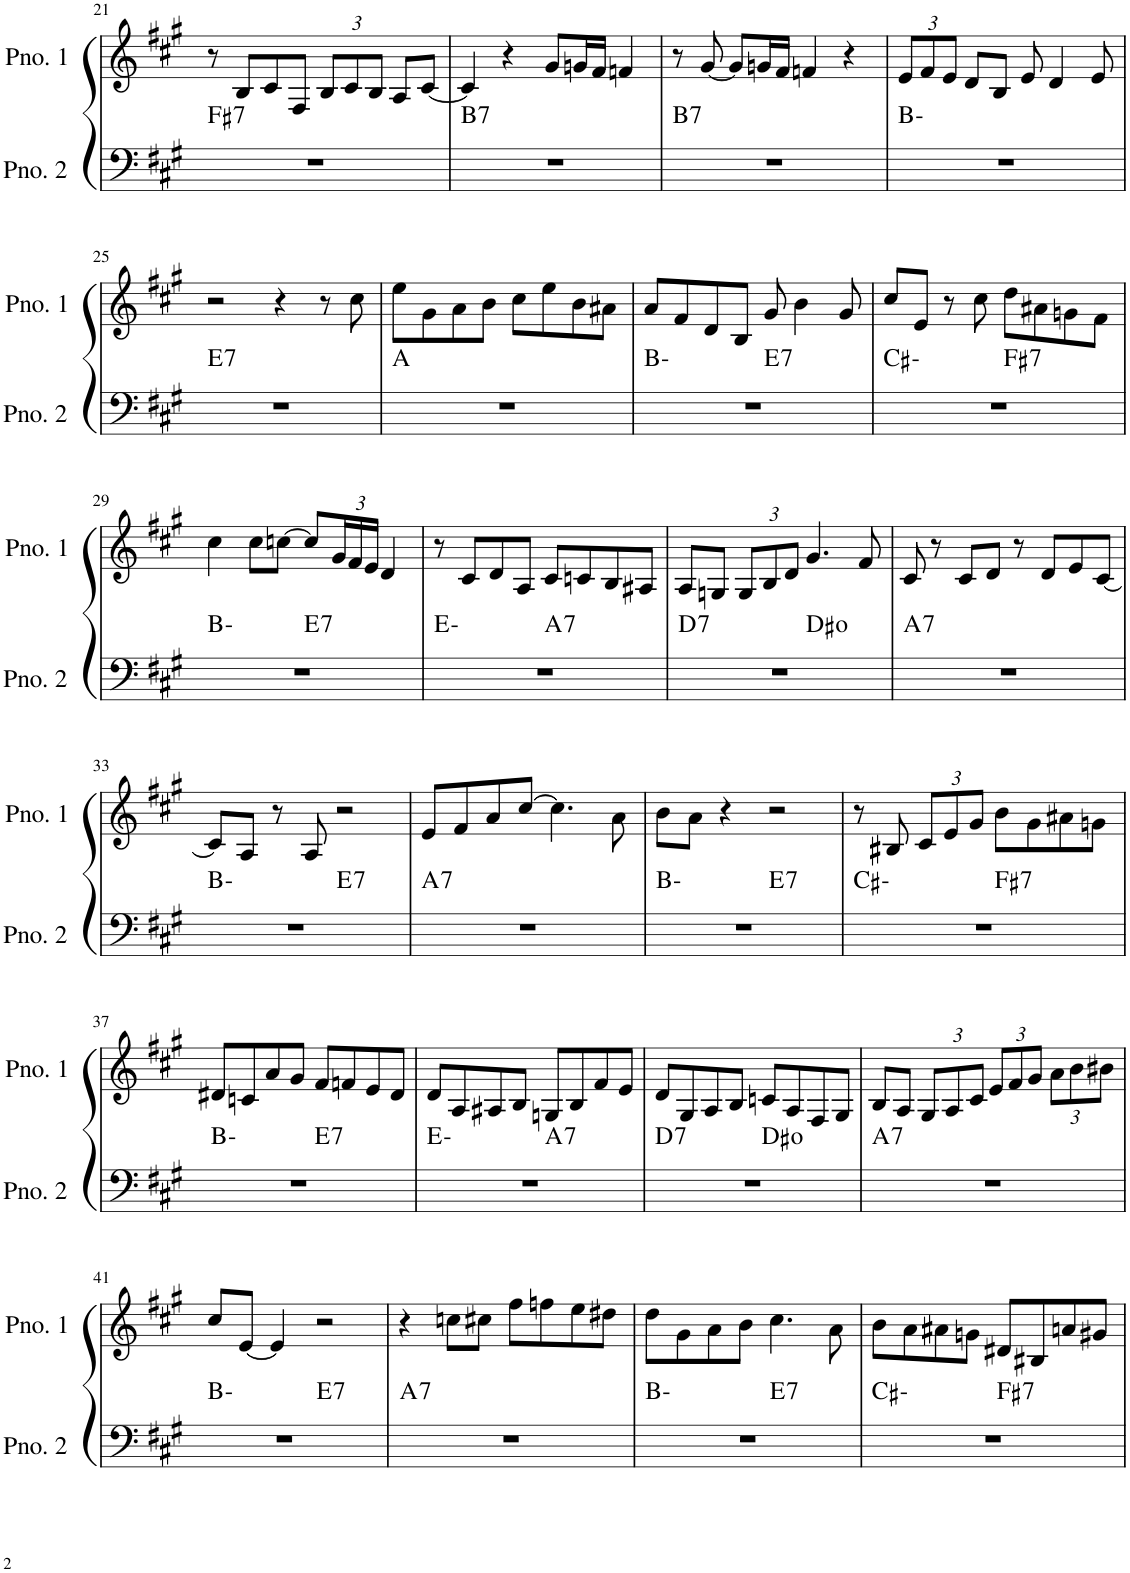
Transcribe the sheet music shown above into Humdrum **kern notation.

**kern	**harte	**kern
*part2	*part2	*part1
*staff2	*	*staff1
*I"ピアノ 2	*	*I"ピアノ 1
!!LO:PB:g=z
*clefF4	*	*clefG2
*k[f#c#g#]	*	*k[f#c#g#]
*M4/4	*	*M4/4
=21	=21	=21
!	!LO:H:kt=7	!
1r	F#:7	8r
.	.	8B/L
.	.	8c#/
.	.	8F#/J
*	*	*Xbrackettup
.	.	12B/L
.	.	12c#/
.	.	12B/J
.	.	8A/L
.	.	[8c#/J
=22	=22	=22
!	!LO:H:kt=7	!
1r	B:7	4c#/]
.	.	4r
.	.	8g#/L
.	.	16gn/L
.	.	16f#/JJ
.	.	4fn/
=23	=23	=23
!	!LO:H:kt=7	!
1r	B:7	8r
.	.	[8g#/
.	.	8g#/L]
.	.	16gn/L
.	.	16f#/JJ
.	.	4fn/
.	.	4r
=24	=24	=24
1r	B:min	12e/L
.	.	12f#/
.	.	12e/J
.	.	8d/L
.	.	8B/J
.	.	8e/
.	.	4d/
.	.	8e/
!!LO:LB:g=z
=25	=25	=25
!	!LO:H:kt=7	!
1r	E:7	2r
.	.	4r
.	.	8r
.	.	8cc#\
=26	=26	=26
1r	A:maj	8ee\L
.	.	8g#\
.	.	8a\
.	.	8b\J
.	.	8cc#\L
.	.	8ee\
.	.	8b\
.	.	8a#X\J
=27	=27	=27
*^	*	*
1r	2ryy	B:min	8a/L
.	.	.	8f#/
.	.	.	8d/
.	.	.	8B/J
!	!	!LO:H:kt=7	!
.	2ryy	E:7	8g#/
.	.	.	4b\
.	.	.	8g#/
=28	=28	=28	=28
1r	2ryy	C#:min	8cc#/L
.	.	.	8e/J
.	.	.	8r
.	.	.	8cc#\
!	!	!LO:H:kt=7	!
.	2ryy	F#:7	8dd\L
.	.	.	8a#X\
.	.	.	8gn\
.	.	.	8f#\J
!!LO:LB:g=z
=29	=29	=29	=29
1r	2ryy	B:min	4cc#\
.	.	.	8cc#\L
.	.	.	[8ccn\J
!	!	!LO:H:kt=7	!
.	2ryy	E:7	8cc/L]
.	.	.	24g#/L
.	.	.	24f#/
.	.	.	24e/JJ
.	.	.	4d/
=30	=30	=30	=30
1r	2ryy	E:min	8r
.	.	.	8c#/L
.	.	.	8d/
.	.	.	8A/J
!	!	!LO:H:kt=7	!
.	2ryy	A:7	8c#/L
.	.	.	8cn/
.	.	.	8B/
.	.	.	8A#X/J
=31	=31	=31	=31
!	!	!LO:H:kt=7	!
1r	2ryy	D:7	8A/L
.	.	.	8Gn/J
.	.	.	12G/L
.	.	.	12B/
.	.	.	12d/J
.	2ryy	D#:dim	4.g#/
.	.	.	8f#/
=32	=32	=32	=32
!	!	!LO:H:kt=7	!
*v	*v	*	*
1r	A:7	8c#/
.	.	8r
.	.	8c#/L
.	.	8d/J
.	.	8r
.	.	8d/L
.	.	8e/
.	.	[8c#/J
!!LO:LB:g=z
=33	=33	=33
*^	*	*
1r	2ryy	B:min	8c#/L]
.	.	.	8A/J
.	.	.	8r
.	.	.	8A/
!	!	!LO:H:kt=7	!
.	2ryy	E:7	2r
=34	=34	=34	=34
!	!	!LO:H:kt=7	!
*v	*v	*	*
1r	A:7	8e/L
.	.	8f#/
.	.	8a/
.	.	[8cc#/J
.	.	4.cc#\]
.	.	8a\
=35	=35	=35
*^	*	*
1r	2ryy	B:min	8b\L
.	.	.	8a\J
.	.	.	4r
!	!	!LO:H:kt=7	!
.	2ryy	E:7	2r
=36	=36	=36	=36
1r	2ryy	C#:min	8r
.	.	.	8B#X/
.	.	.	12c#/L
.	.	.	12e/
.	.	.	12g#/J
!	!	!LO:H:kt=7	!
.	2ryy	F#:7	8b\L
.	.	.	8g#\
.	.	.	8a#X\
.	.	.	8gn\J
!!LO:LB:g=z
=37	=37	=37	=37
1r	2ryy	B:min	8d#X/L
.	.	.	8cn/
.	.	.	8a/
.	.	.	8g#/J
!	!	!LO:H:kt=7	!
.	2ryy	E:7	8f#/L
.	.	.	8fn/
.	.	.	8e/
.	.	.	8d#/J
=38	=38	=38	=38
1r	2ryy	E:min	8d/L
.	.	.	8A/
.	.	.	8A#X/
.	.	.	8B/J
!	!	!LO:H:kt=7	!
.	2ryy	A:7	8Gn/L
.	.	.	8B/
.	.	.	8f#/
.	.	.	8e/J
=39	=39	=39	=39
!	!	!LO:H:kt=7	!
1r	2ryy	D:7	8d/L
.	.	.	8G#/
.	.	.	8A/
.	.	.	8B/J
.	2ryy	D#:dim	8cn/L
.	.	.	8A/
.	.	.	8F#/
.	.	.	8G#/J
=40	=40	=40	=40
!	!	!LO:H:kt=7	!
*v	*v	*	*
1r	A:7	8B/L
.	.	8A/J
.	.	12G#/L
.	.	12A/
.	.	12c#/J
.	.	12e/L
.	.	12f#/
.	.	12g#/J
.	.	12a\L
.	.	12b\
.	.	12b#X\J
!!LO:LB:g=z
=41	=41	=41
*^	*	*
1r	2ryy	B:min	8cc#/L
.	.	.	[8e/J
.	.	.	4e/]
!	!	!LO:H:kt=7	!
.	2ryy	E:7	2r
=42	=42	=42	=42
!	!	!LO:H:kt=7	!
*v	*v	*	*
1r	A:7	4r
.	.	8ccn\L
.	.	8cc#X\J
.	.	8ff#\L
.	.	8ffn\
.	.	8ee\
.	.	8dd#X\J
=43	=43	=43
*^	*	*
1r	2ryy	B:min	8dd\L
.	.	.	8g#\
.	.	.	8a\
.	.	.	8b\J
!	!	!LO:H:kt=7	!
.	2ryy	E:7	4.cc#\
.	.	.	8a\
=44	=44	=44	=44
1r	2ryy	C#:min	8b\L
.	.	.	8a\
.	.	.	8a#X\
.	.	.	8gn\J
!	!	!LO:H:kt=7	!
.	2ryy	F#:7	8d#X/L
.	.	.	8B#X/
.	.	.	8an/
.	.	.	8g#X/J
*v	*v	*	*
=	=	=
*-	*-	*-
